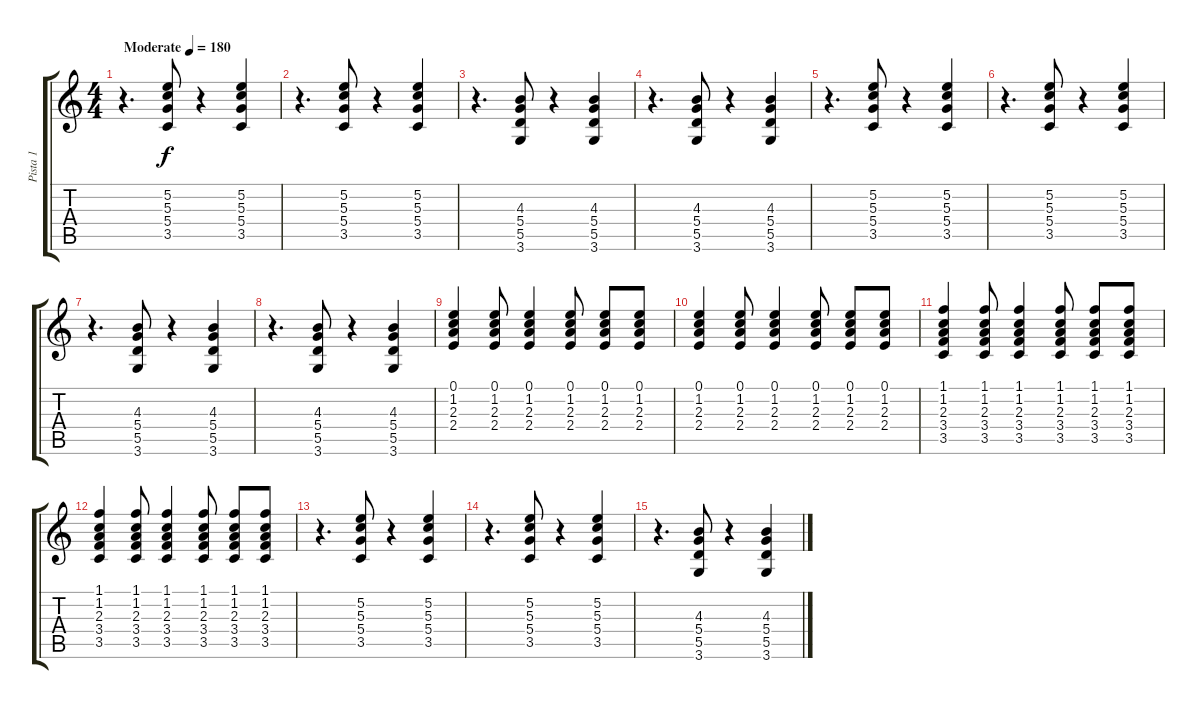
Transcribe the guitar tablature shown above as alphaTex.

\track ("Pista 1" "Pista 1") {instrument electricguitarjazz}
\staff {score tabs}
\tuning (E4 B3 G3 D3 A2 E2) {hide}
\ts (4 4)
\tempo (180 "Moderate")
\clef g2
\ks c
r.4{d dy f instrument electricguitarjazz} (5.2 5.3 5.4 3.5).8 r.4 (5.2 5.3 5.4 3.5).4 |
r.4{d} (5.2 5.3 5.4 3.5).8 r.4 (5.2 5.3 5.4 3.5).4 |
r.4{d} (4.3 5.4 5.5 3.6).8 r.4 (4.3 5.4 5.5 3.6).4 |
r.4{d} (4.3 5.4 5.5 3.6).8 r.4 (4.3 5.4 5.5 3.6).4 |
r.4{d} (5.2 5.3 5.4 3.5).8 r.4 (5.2 5.3 5.4 3.5).4 |
r.4{d} (5.2 5.3 5.4 3.5).8 r.4 (5.2 5.3 5.4 3.5).4 |
r.4{d} (4.3 5.4 5.5 3.6).8 r.4 (4.3 5.4 5.5 3.6).4 |
r.4{d} (4.3 5.4 5.5 3.6).8 r.4 (4.3 5.4 5.5 3.6).4 |
(0.1 1.2 2.3 2.4).4 (0.1 1.2 2.3 2.4).8 (0.1 1.2 2.3 2.4).4 (0.1 1.2 2.3 2.4).8 (0.1 1.2 2.3 2.4).8 (0.1 1.2 2.3 2.4).8 |
(0.1 1.2 2.3 2.4).4 (0.1 1.2 2.3 2.4).8 (0.1 1.2 2.3 2.4).4 (0.1 1.2 2.3 2.4).8 (0.1 1.2 2.3 2.4).8 (0.1 1.2 2.3 2.4).8 |
(1.1 1.2 2.3 3.4 3.5).4 (1.1 1.2 2.3 3.4 3.5).8 (1.1 1.2 2.3 3.4 3.5).4 (1.1 1.2 2.3 3.4 3.5).8 (1.1 1.2 2.3 3.4 3.5).8 (1.1 1.2 2.3 3.4 3.5).8 |
(1.1 1.2 2.3 3.4 3.5).4 (1.1 1.2 2.3 3.4 3.5).8 (1.1 1.2 2.3 3.4 3.5).4 (1.1 1.2 2.3 3.4 3.5).8 (1.1 1.2 2.3 3.4 3.5).8 (1.1 1.2 2.3 3.4 3.5).8 |
r.4{d} (5.2 5.3 5.4 3.5).8 r.4 (5.2 5.3 5.4 3.5).4 |
r.4{d} (5.2 5.3 5.4 3.5).8 r.4 (5.2 5.3 5.4 3.5).4 |
r.4{d} (4.3 5.4 5.5 3.6).8 r.4 (4.3 5.4 5.5 3.6).4
